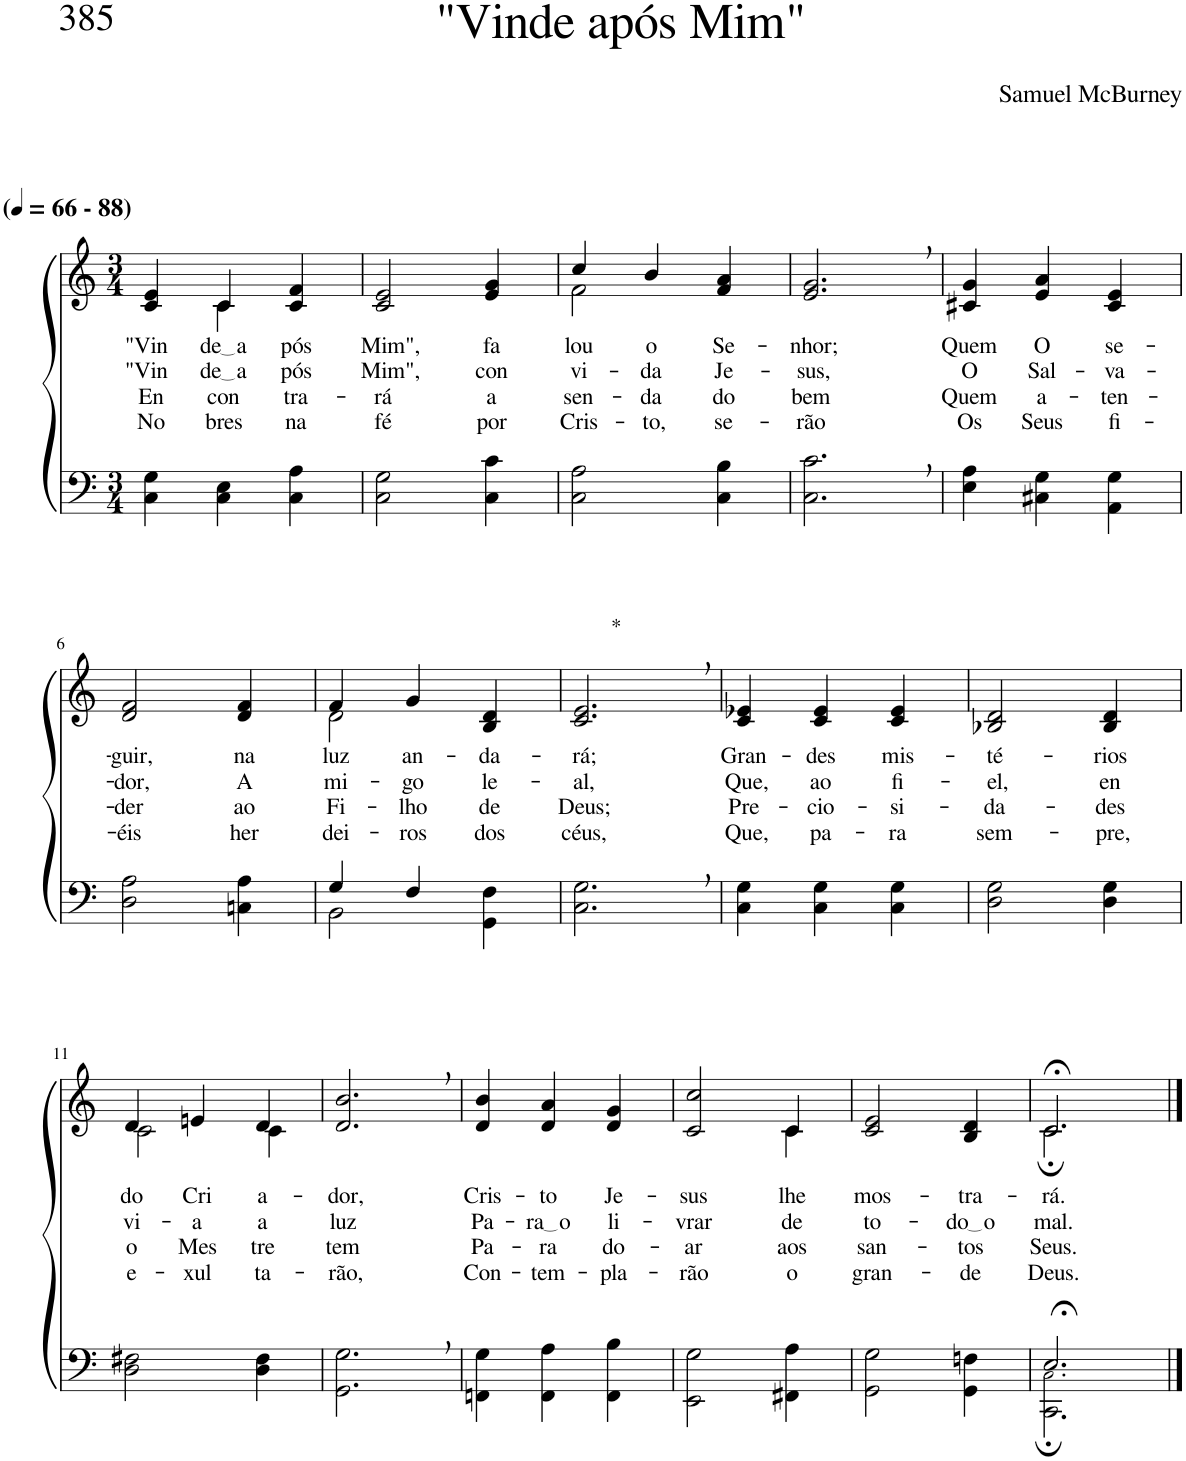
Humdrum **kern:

**kern	**kern	**text	**text	**text	**text
*part2	*part1	*part1	*part1	*part1	*part1
*staff2	*staff1	*staff1	*staff1	*staff1	*staff1
*I"Parte III e IV	*I"Parte I e II	*	*	*	*
*clefF4	*clefG2	*	*	*	*
*Trd-1c-2	*Trd-1c-2	*	*	*	*
*k[]	*k[]	*	*	*	*
*M3/4	*M3/4	*	*	*	*
*MM66	*MM66	*	*	*	*
=1	=1	=1	=1	=1	=1
!	!LO:TX:a:B:t=(	!	!	!	!
!	!LO:TX:a:B:t=- 88)	!	!	!	!
!	!	!LO:LY:b	!LO:LY:b	!LO:LY:b	!LO:LY:b
*	*^	*	*	*	*
4C\ 4G\	4c/ 4e/	4ryy	"Vin-	"Vin-	En-	No-
!	!	!	!LO:LY:b	!LO:LY:b	!LO:LY:b	!LO:LY:b
4C\ 4E\	4c/	4c\	de a	de a	-con-	-bres
!	!	!	!LO:LY:b	!LO:LY:b	!LO:LY:b	!LO:LY:b
4C\ 4A\	4c/ 4f/	4ryy	pós	-pós	tra-	na
=2	=2	=2	=2	=2	=2	=2
!	!	!	!LO:LY:b	!LO:LY:b	!LO:LY:b	!LO:LY:b
*	*v	*v	*	*	*	*
2C\ 2G\	2c/ 2e/	Mim",	Mim",	-rá	fé
!	!	!LO:LY:b	!LO:LY:b	!LO:LY:b	!LO:LY:b
4C\ 4c\	4e/ 4g/	fa-	con-	a	por
=3	=3	=3	=3	=3	=3
*	*^	*	*	*	*
!	!	!	!LO:LY:b	!LO:LY:b	!LO:LY:b	!LO:LY:b
2C\ 2A\	4cc/	2f\	-lou	-vi-	-sen-	Cris-
!	!	!	!LO:LY:b	!LO:LY:b	!LO:LY:b	!LO:LY:b
.	4b/	.	o	-da	-da	to,
!	!	!	!LO:LY:b	!LO:LY:b	!LO:LY:b	!LO:LY:b
4C\ 4B\	4f/ 4a/	4ryy	Se-	Je-	do	se-
=4	=4	=4	=4	=4	=4	=4
!	!	!	!LO:LY:b	!LO:LY:b	!LO:LY:b	!LO:LY:b
*	*v	*v	*	*	*	*
2.C\, 2.c\,	2.e/, 2.g/,	-nhor;	-sus,	bem	-rão
=5	=5	=5	=5	=5	=5
!	!	!LO:LY:b	!LO:LY:b	!LO:LY:b	!LO:LY:b
4E\ 4A\	4c#X/ 4g/	Quem	O	Quem	Os
!	!	!LO:LY:b	!LO:LY:b	!LO:LY:b	!LO:LY:b
4C#X\ 4G\	4e/ 4a/	O	Sal-	a-	Seus
!	!	!LO:LY:b	!LO:LY:b	!LO:LY:b	!LO:LY:b
4AA\ 4G\	4c#/ 4e/	se-	-va-	-ten-	fi-
!!LO:LB:g=z
=6	=6	=6	=6	=6	=6
!	!	!LO:LY:b	!LO:LY:b	!LO:LY:b	!LO:LY:b
2D\ 2A\	2d/ 2f/	-guir,	-dor,	-der	-éis
!	!	!LO:LY:b	!LO:LY:b	!LO:LY:b	!LO:LY:b
4Cn\ 4A\	4d/ 4f/	na	A-	ao	her-
=7	=7	=7	=7	=7	=7
*^	*^	*	*	*	*
!	!	!	!	!LO:LY:b	!LO:LY:b	!LO:LY:b	!LO:LY:b
4G/	2BB\	4f/	2d\	luz	-mi-	Fi-	-dei-
!	!	!	!	!LO:LY:b	!LO:LY:b	!LO:LY:b	!LO:LY:b
4F/	.	4g/	.	an-	-go	-lho	-ros
!	!	!	!	!LO:LY:b	!LO:LY:b	!LO:LY:b	!LO:LY:b
4ryy	4GG\ 4F\	4B/ 4d/	4ryy	-da-	le-	de	dos
=8	=8	=8	=8	=8	=8	=8	=8
!	!	!LO:TX:a:t=*	!	!	!	!	!
!	!	!	!	!LO:LY:b	!LO:LY:b	!LO:LY:b	!LO:LY:b
*v	*v	*	*	*	*	*	*
*	*v	*v	*	*	*	*
2.C\, 2.G\,	2.c/, 2.e/,	-rá;	-al,	Deus;	céus,
=9	=9	=9	=9	=9	=9
!	!	!LO:LY:b	!LO:LY:b	!LO:LY:b	!LO:LY:b
4C\ 4G\	4c/ 4e-X/	Gran-	Que,	Pre-	Que,
!	!	!LO:LY:b	!LO:LY:b	!LO:LY:b	!LO:LY:b
4C\ 4G\	4c/ 4e-/	-des	ao	-cio-	pa-
!	!	!LO:LY:b	!LO:LY:b	!LO:LY:b	!LO:LY:b
4C\ 4G\	4c/ 4e-/	mis-	fi-	-si-	-ra
=10	=10	=10	=10	=10	=10
!	!	!LO:LY:b	!LO:LY:b	!LO:LY:b	!LO:LY:b
2D\ 2G\	2B-X/ 2d/	-té-	-el,	-da-	sem-
!	!	!LO:LY:b	!LO:LY:b	!LO:LY:b	!LO:LY:b
4D\ 4G\	4B-/ 4d/	-rios	en-	-des	-pre,
!!LO:LB:g=z
=11	=11	=11	=11	=11	=11
*k[]	*k[]	*	*	*	*
*	*^	*	*	*	*
!	!	!	!LO:LY:b	!LO:LY:b	!LO:LY:b	!LO:LY:b
2D\ 2F#X\	4d/	2c\	do	-vi-	o	e-
!	!	!	!LO:LY:b	!LO:LY:b	!LO:LY:b	!LO:LY:b
.	4en/	.	Cri-	-a	Mes-	-xul-
!	!	!	!LO:LY:b	!LO:LY:b	!LO:LY:b	!LO:LY:b
4D\ 4F#\	4d/	4c\	-a-	a	-tre	-ta-
=12	=12	=12	=12	=12	=12	=12
!	!	!	!LO:LY:b	!LO:LY:b	!LO:LY:b	!LO:LY:b
*	*v	*v	*	*	*	*
2.GG\, 2.G\,	2.d/, 2.b/,	-dor,	luz	tem	-rão,
=13	=13	=13	=13	=13	=13
!	!	!LO:LY:b	!LO:LY:b	!LO:LY:b	!LO:LY:b
4FFn\ 4G\	4d/ 4b/	Cris-	Pa-	Pa-	Con-
!	!	!LO:LY:b	!LO:LY:b	!LO:LY:b	!LO:LY:b
4FF\ 4A\	4d/ 4a/	-to	ra o	-ra	-tem-
!	!	!LO:LY:b	!LO:LY:b	!LO:LY:b	!LO:LY:b
4FF\ 4B\	4d/ 4g/	Je-	li-	do-	-pla-
=14	=14	=14	=14	=14	=14
!	!	!LO:LY:b	!LO:LY:b	!LO:LY:b	!LO:LY:b
*	*^	*	*	*	*
2EE\ 2G\	2c/ 2cc/	2ryy	-sus	-vrar	-ar	-rão
!	!	!	!LO:LY:b	!LO:LY:b	!LO:LY:b	!LO:LY:b
4FF#X\ 4A\	4c/	4c\	lhe	de	aos	o
=15	=15	=15	=15	=15	=15	=15
!	!	!	!LO:LY:b	!LO:LY:b	!LO:LY:b	!LO:LY:b
*	*v	*v	*	*	*	*
2GG\ 2G\	2c/ 2e/	mos-	to-	san-	gran-
!	!	!LO:LY:b	!LO:LY:b	!LO:LY:b	!LO:LY:b
4GG\ 4Fn\	4B/ 4d/	-tra-	do o	-tos	-de
=16	=16	=16	=16	=16	=16
*^	*	*	*	*	*
!	!	!	!LO:LY:b	!LO:LY:b	!LO:LY:b	!LO:LY:b
*	*	*^	*	*	*	*
2.E;</	2.CC\; 2.C!\;	2.c;<\	2.c;/	-rá.	mal.	Seus.	Deus.
*v	*v	*	*	*	*	*	*
*	*v	*v	*	*	*	*
==	==	==	==	==	==
*-	*-	*-	*-	*-	*-
